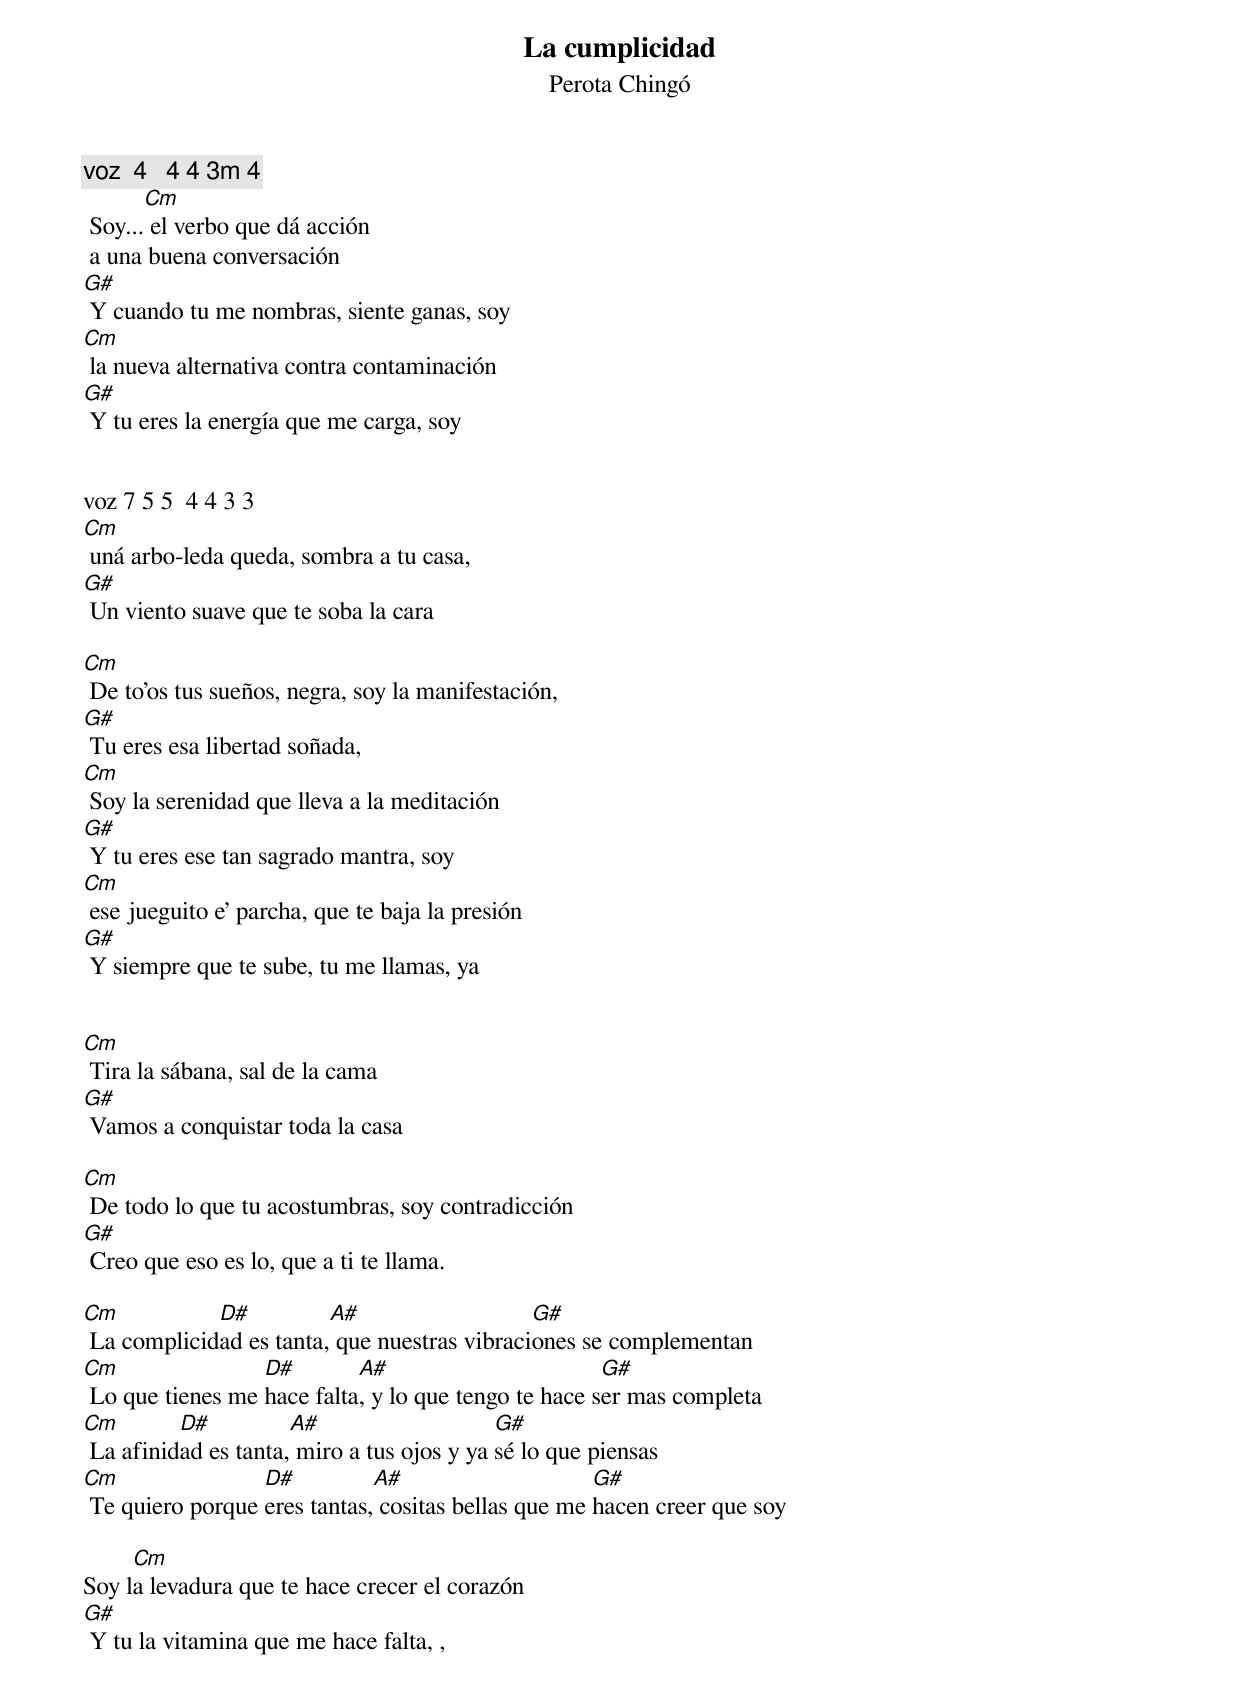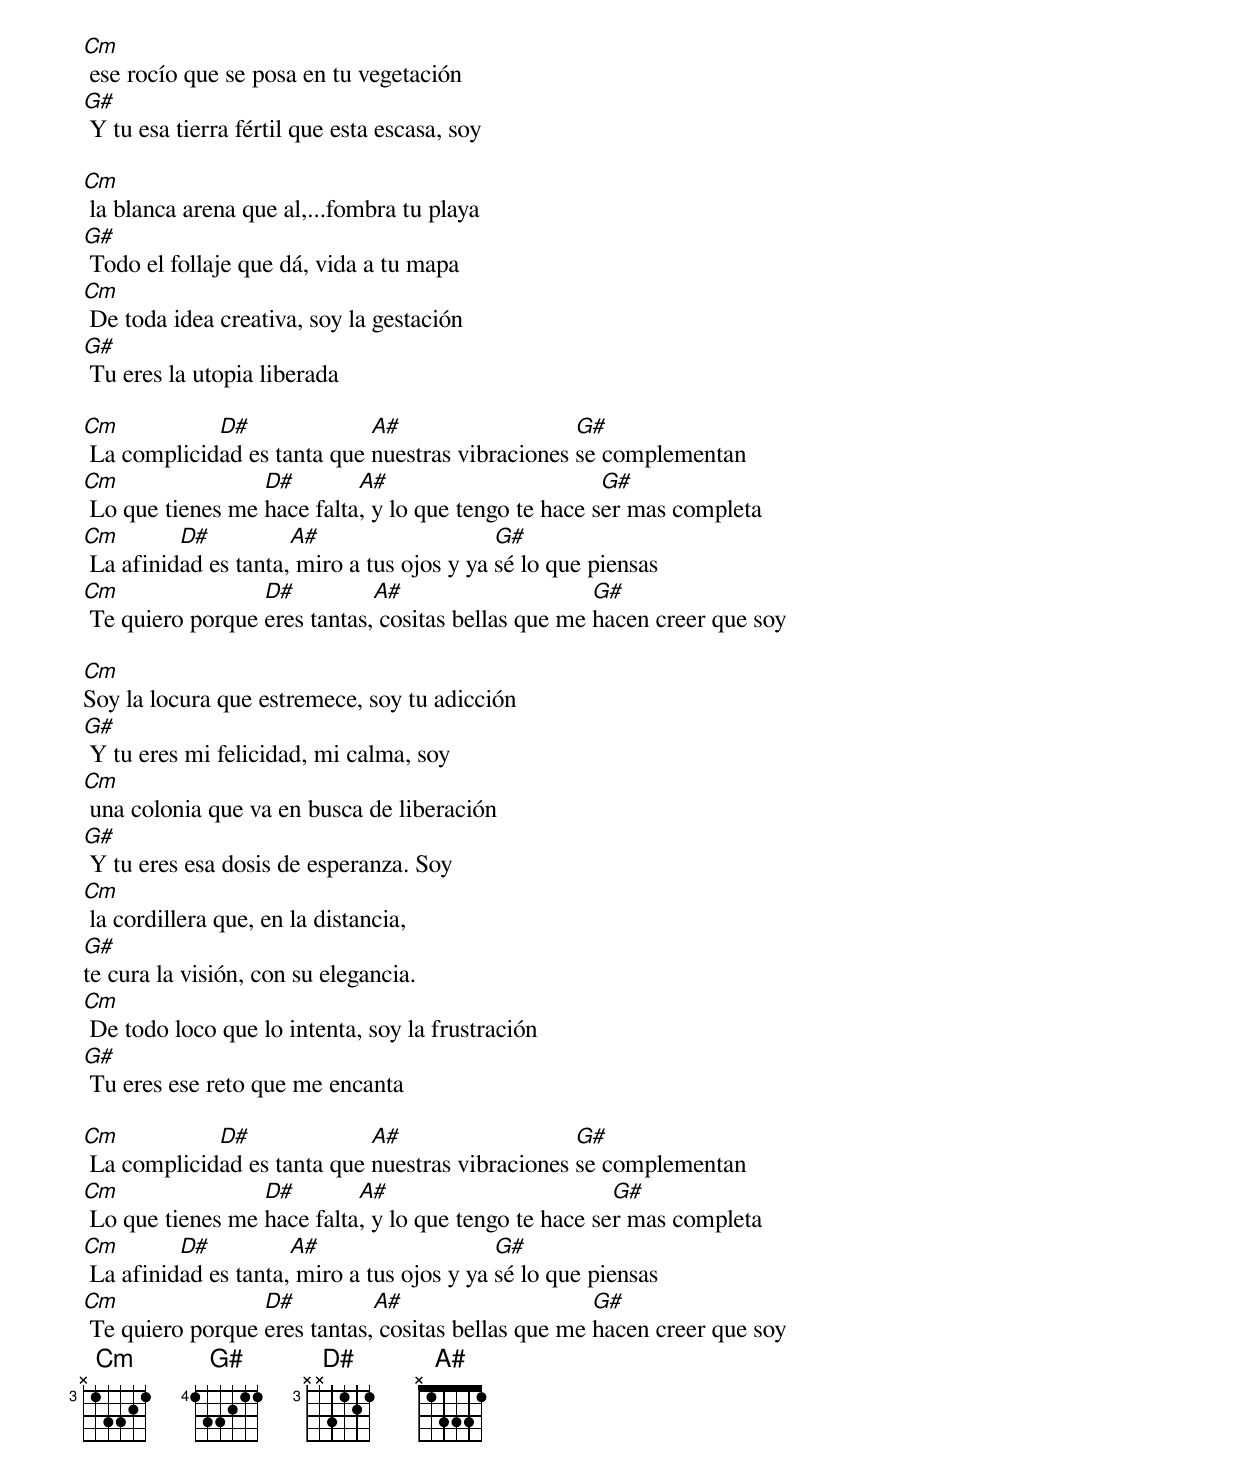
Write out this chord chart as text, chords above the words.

La cumplicidad
Perota Chingó

voz  4   4 4 3m 4
       Cm
 Soy... el verbo que dá acción
 a una buena conversación
G#
 Y cuando tu me nombras, siente ganas, soy
Cm
 la nueva alternativa contra contaminación
G#
 Y tu eres la energía que me carga, soy


voz 7 5 5  4 4 3 3
Cm
 uná arbo-leda queda, sombra a tu casa,
G#
 Un viento suave que te soba la cara

Cm
 De to'os tus sueños, negra, soy la manifestación,
G#
 Tu eres esa libertad soñada,
Cm
 Soy la serenidad que lleva a la meditación
G#
 Y tu eres ese tan sagrado mantra, soy
Cm
 ese jueguito e' parcha, que te baja la presión
G#
 Y siempre que te sube, tu me llamas, ya


Cm
 Tira la sábana, sal de la cama
G#
 Vamos a conquistar toda la casa

Cm
 De todo lo que tu acostumbras, soy contradicción
G#
 Creo que eso es lo, que a ti te llama.

Cm           D#          A#                   G#
 La complicidad es tanta, que nuestras vibraciones se complementan
Cm                D#        A#                        G#
 Lo que tienes me hace falta, y lo que tengo te hace ser mas completa
Cm        D#          A#                    G#
 La afinidad es tanta, miro a tus ojos y ya sé lo que piensas
Cm                D#          A#                     G#
 Te quiero porque eres tantas, cositas bellas que me hacen creer que soy

     Cm
Soy la levadura que te hace crecer el corazón
G#
 Y tu la vitamina que me hace falta, ,
Cm
 ese rocío que se posa en tu vegetación
G#
 Y tu esa tierra fértil que esta escasa, soy

Cm
 la blanca arena que al,...fombra tu playa
G#
 Todo el follaje que dá, vida a tu mapa
Cm
 De toda idea creativa, soy la gestación
G#
 Tu eres la utopia liberada

Cm           D#              A#                   G#
 La complicidad es tanta que nuestras vibraciones se complementan
Cm                D#        A#                        G#
 Lo que tienes me hace falta, y lo que tengo te hace ser mas completa
Cm        D#          A#                    G#
 La afinidad es tanta, miro a tus ojos y ya sé lo que piensas
Cm                D#          A#                     G#
 Te quiero porque eres tantas, cositas bellas que me hacen creer que soy

Cm
Soy la locura que estremece, soy tu adicción
G#
 Y tu eres mi felicidad, mi calma, soy
Cm
 una colonia que va en busca de liberación
G#
 Y tu eres esa dosis de esperanza. Soy
Cm
 la cordillera que, en la distancia,
G#
te cura la visión, con su elegancia.
Cm
 De todo loco que lo intenta, soy la frustración
G#
 Tu eres ese reto que me encanta

Cm           D#              A#                   G#
 La complicidad es tanta que nuestras vibraciones se complementan
Cm                D#        A#                         G#
 Lo que tienes me hace falta, y lo que tengo te hace ser mas completa
Cm        D#          A#                    G#
 La afinidad es tanta, miro a tus ojos y ya sé lo que piensas
Cm                D#          A#                     G#
 Te quiero porque eres tantas, cositas bellas que me hacen creer que soy
